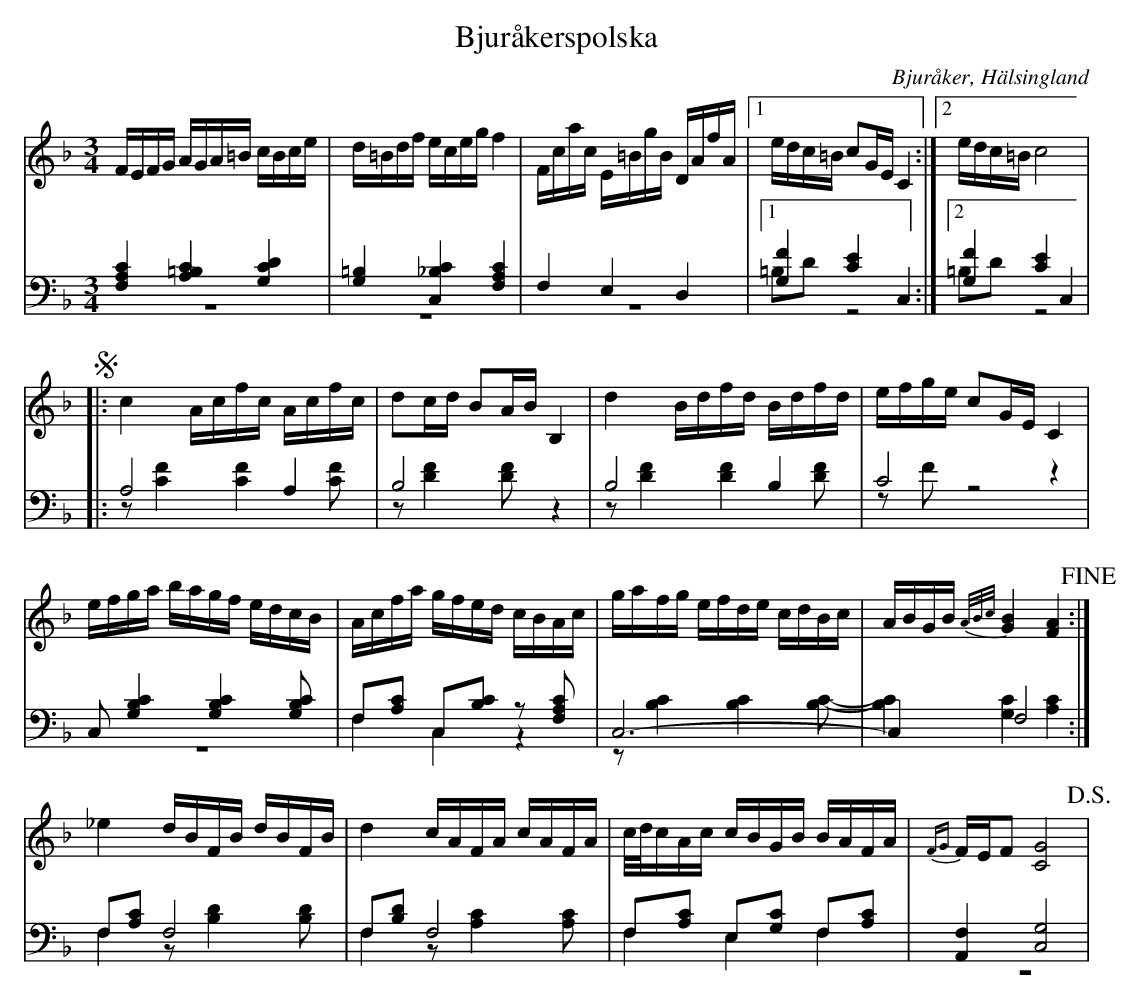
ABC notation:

X:1
T: Bjuråkerspolska
O: Bjuråker, Hälsingland
M: 3/4
L: 1/16
K: F
V:1
V:2
V:3 merge
V:1
FEFG AGA=B cBce|d=Bdf eceg f4|Fcac E=BgB DAfA|1 edc=B c2GE C4:|2 edc=B c8 |
!segno! |:c4 Acfc Acfc|d2cd B2AB B,4|d4 Bdfd Bdfd|efge c2GE C4|
efga bagf edcB|Acfa gfed cBAc|gafg efde cdBc|ABGB {A/B/c/}[G4B4] [F4A4] !fine!:|
_e4 dBFB dBFB|d4 cAFA cAFA|c/d/cAc cBGB BAFA|{FG}FEF2 [C8G8] !D.S.!|
V:2 clef=bass
[F,4A,4C4] [A,4=B,4C4] [G,4C4D4]|[G,4=B,4] [C,4_B,4C4] [F,4A,4C4]|F,4 E,4 D,4|1 [G,4F4] [C4E4] C,4:|2 [G,4F4] [C4E4] C,4 |
|:A,8 A,4|B,8 z4|B,8  B,4|C8 z4|
C,2 [G,4B,4C4] [G,4B,4C4] [G,2B,2C2]|F,2[A,2C2] C,2[B,2C2] z2 [F,2A,2C2]|C,12-|C,4 F,8:|
F,2[A,2C2] F,8|F,2[B,2D2] F,8|F,2[A,2C2] E,2[G,2C2] F,2[A,2C2]|[A,,4F,4] [C,8G,8] |
V:3 clef=bass
z12|z12|z12|1 =B,2D2 z8:|2 =B,2D2 z8|
|:z2 [C4F4] [C4F4] [C2F2]|z2 [D4F4] [D2F2] z4|z2 [D4F4] [D4F4] [D2F2]|z2 F2 z8|
z12|F,4 C,4 z4|z2 [B,4C4] [B,4C4] [B,2C2]-|[B,4C4] [G,4C4] [A,4C4]:|
F,4 z2 [B,4D4] [B,2D2]|F,4 z2 [A,4C4] [A,2C2]|F,4 E,4 F,4|z12|
